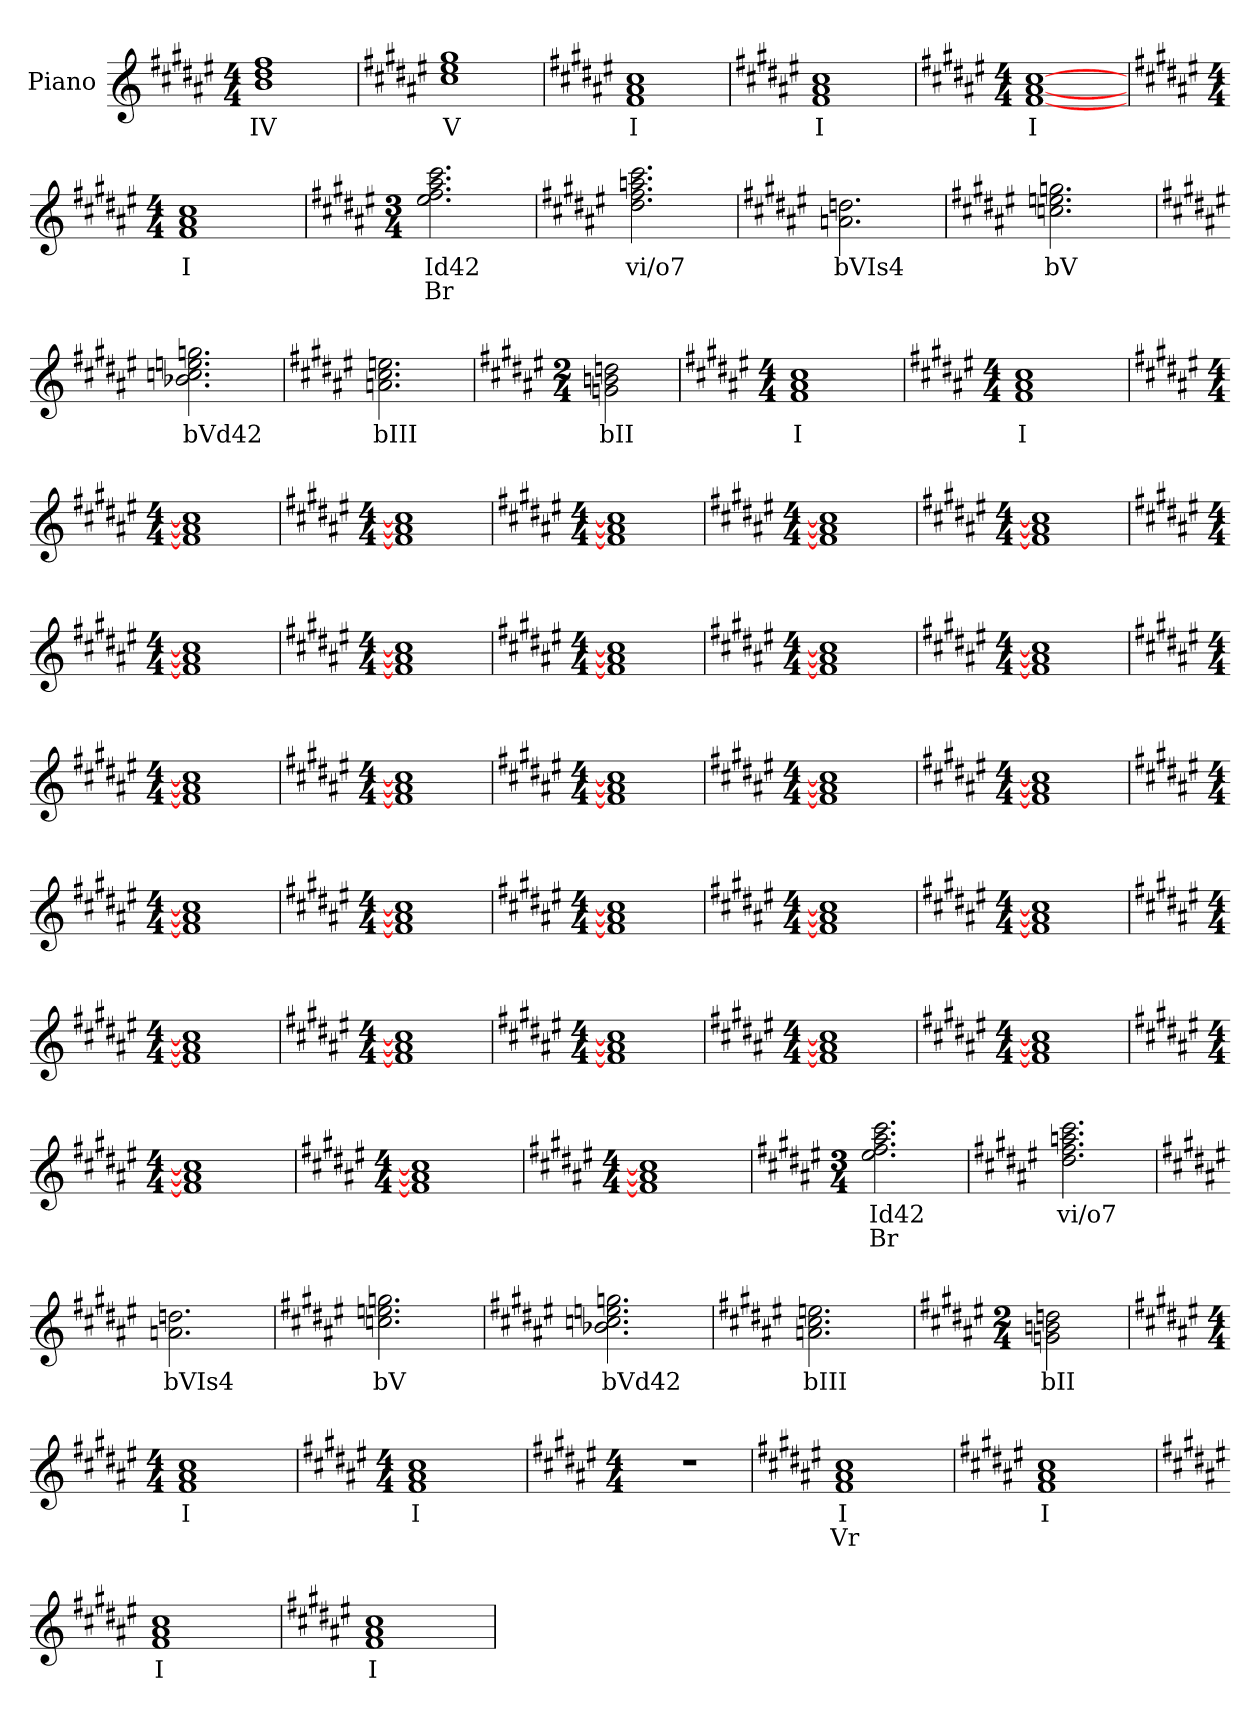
**kern	**text	**text
*part1	*part1	*part1
*staff1	*staff1	*staff1
*I"Piano	*	*
*I'Pno	*	*
*k[f#c#g#d#a#e#]	*	*
*F#:	*	*
*M4/4	*	*
=	=	=
1b 1dd# 1ff#	IV	.
=	=	=
*k[f#c#g#d#a#e#]	*	*
*F#:	*	*
1cc# 1ee# 1gg#	V	.
=	=	=
*k[f#c#g#d#a#e#]	*	*
*F#:	*	*
1f# 1a# 1cc#	I	.
=	=	=
*k[f#c#g#d#a#e#]	*	*
*F#:	*	*
1f# 1a# 1cc#	I	.
=	=	=
*k[f#c#g#d#a#e#]	*	*
*F#:	*	*
*M4/4	*	*
[1f# [1a# [1cc#	I	.
=	=	=
*k[f#c#g#d#a#e#]	*	*
*F#:	*	*
*M4/4	*	*
1f# 1a# 1cc#	I	.
=	=	=
*k[f#c#g#d#a#e#]	*	*
*F#:	*	*
*M3/4	*	*
2.ee# 2.ff# 2.aa# 2.ccc#	Id42	Br
=	=	=
*k[f#c#g#d#a#e#]	*	*
*F#:	*	*
2.dd# 2.ff# 2.aan 2.ccc#	vi/o7	.
=	=	=
*k[f#c#g#d#a#e#]	*	*
*F#:	*	*
2.an 2.ddn	bVIs4	.
=	=	=
*k[f#c#g#d#a#e#]	*	*
*F#:	*	*
2.ccn 2.een 2.ggn	bV	.
=	=	=
*k[f#c#g#d#a#e#]	*	*
*F#:	*	*
2.b-X 2.ccn 2.een 2.ggn	bVd42	.
=	=	=
*k[f#c#g#d#a#e#]	*	*
*F#:	*	*
2.an 2.cc# 2.een	bIII	.
=	=	=
*k[f#c#g#d#a#e#]	*	*
*F#:	*	*
*M2/4	*	*
2gn 2bn 2ddn	bII	.
=	=	=
*k[f#c#g#d#a#e#]	*	*
*F#:	*	*
*M4/4	*	*
1f# 1a# 1cc#	I	.
=	=	=
*k[f#c#g#d#a#e#]	*	*
*F#:	*	*
*M4/4	*	*
1f# 1a# 1cc#	I	.
=	=	=
*k[f#c#g#d#a#e#]	*	*
*F#:	*	*
*M4/4	*	*
1f#] 1a#] 1cc#]	.	.
=	=	=
*k[f#c#g#d#a#e#]	*	*
*F#:	*	*
*M4/4	*	*
1f#] 1a#] 1cc#]	.	.
=	=	=
*k[f#c#g#d#a#e#]	*	*
*F#:	*	*
*M4/4	*	*
1f#] 1a#] 1cc#]	.	.
=	=	=
*k[f#c#g#d#a#e#]	*	*
*F#:	*	*
*M4/4	*	*
1f#] 1a#] 1cc#]	.	.
=	=	=
*k[f#c#g#d#a#e#]	*	*
*F#:	*	*
*M4/4	*	*
1f#] 1a#] 1cc#]	.	.
=	=	=
*k[f#c#g#d#a#e#]	*	*
*F#:	*	*
*M4/4	*	*
1f#] 1a#] 1cc#]	.	.
=	=	=
*k[f#c#g#d#a#e#]	*	*
*F#:	*	*
*M4/4	*	*
1f#] 1a#] 1cc#]	.	.
=	=	=
*k[f#c#g#d#a#e#]	*	*
*F#:	*	*
*M4/4	*	*
1f#] 1a#] 1cc#]	.	.
=	=	=
*k[f#c#g#d#a#e#]	*	*
*F#:	*	*
*M4/4	*	*
1f#] 1a#] 1cc#]	.	.
=	=	=
*k[f#c#g#d#a#e#]	*	*
*F#:	*	*
*M4/4	*	*
1f#] 1a#] 1cc#]	.	.
=	=	=
*k[f#c#g#d#a#e#]	*	*
*F#:	*	*
*M4/4	*	*
1f#] 1a#] 1cc#]	.	.
=	=	=
*k[f#c#g#d#a#e#]	*	*
*F#:	*	*
*M4/4	*	*
1f#] 1a#] 1cc#]	.	.
=	=	=
*k[f#c#g#d#a#e#]	*	*
*F#:	*	*
*M4/4	*	*
1f#] 1a#] 1cc#]	.	.
=	=	=
*k[f#c#g#d#a#e#]	*	*
*F#:	*	*
*M4/4	*	*
1f#] 1a#] 1cc#]	.	.
=	=	=
*k[f#c#g#d#a#e#]	*	*
*F#:	*	*
*M4/4	*	*
1f#] 1a#] 1cc#]	.	.
=	=	=
*k[f#c#g#d#a#e#]	*	*
*F#:	*	*
*M4/4	*	*
1f#] 1a#] 1cc#]	.	.
=	=	=
*k[f#c#g#d#a#e#]	*	*
*F#:	*	*
*M4/4	*	*
1f#] 1a#] 1cc#]	.	.
=	=	=
*k[f#c#g#d#a#e#]	*	*
*F#:	*	*
*M4/4	*	*
1f#] 1a#] 1cc#]	.	.
=	=	=
*k[f#c#g#d#a#e#]	*	*
*F#:	*	*
*M4/4	*	*
1f#] 1a#] 1cc#]	.	.
=	=	=
*k[f#c#g#d#a#e#]	*	*
*F#:	*	*
*M4/4	*	*
1f#] 1a#] 1cc#]	.	.
=	=	=
*k[f#c#g#d#a#e#]	*	*
*F#:	*	*
*M4/4	*	*
1f#] 1a#] 1cc#]	.	.
=	=	=
*k[f#c#g#d#a#e#]	*	*
*F#:	*	*
*M4/4	*	*
1f#] 1a#] 1cc#]	.	.
=	=	=
*k[f#c#g#d#a#e#]	*	*
*F#:	*	*
*M4/4	*	*
1f#] 1a#] 1cc#]	.	.
=	=	=
*k[f#c#g#d#a#e#]	*	*
*F#:	*	*
*M4/4	*	*
1f#] 1a#] 1cc#]	.	.
=	=	=
*k[f#c#g#d#a#e#]	*	*
*F#:	*	*
*M4/4	*	*
1f#] 1a#] 1cc#]	.	.
=	=	=
*k[f#c#g#d#a#e#]	*	*
*F#:	*	*
*M4/4	*	*
1f#] 1a#] 1cc#]	.	.
=	=	=
*k[f#c#g#d#a#e#]	*	*
*F#:	*	*
*M4/4	*	*
1f#] 1a#] 1cc#]	.	.
=	=	=
*k[f#c#g#d#a#e#]	*	*
*F#:	*	*
*M4/4	*	*
1f#] 1a#] 1cc#]	.	.
=	=	=
*k[f#c#g#d#a#e#]	*	*
*F#:	*	*
*M3/4	*	*
2.ee# 2.ff# 2.aa# 2.ccc#	Id42	Br
=	=	=
*k[f#c#g#d#a#e#]	*	*
*F#:	*	*
2.dd# 2.ff# 2.aan 2.ccc#	vi/o7	.
=	=	=
*k[f#c#g#d#a#e#]	*	*
*F#:	*	*
2.an 2.ddn	bVIs4	.
=	=	=
*k[f#c#g#d#a#e#]	*	*
*F#:	*	*
2.ccn 2.een 2.ggn	bV	.
=	=	=
*k[f#c#g#d#a#e#]	*	*
*F#:	*	*
2.b-X 2.ccn 2.een 2.ggn	bVd42	.
=	=	=
*k[f#c#g#d#a#e#]	*	*
*F#:	*	*
2.an 2.cc# 2.een	bIII	.
=	=	=
*k[f#c#g#d#a#e#]	*	*
*F#:	*	*
*M2/4	*	*
2gn 2bn 2ddn	bII	.
=	=	=
*k[f#c#g#d#a#e#]	*	*
*F#:	*	*
*M4/4	*	*
1f# 1a# 1cc#	I	.
=	=	=
*k[f#c#g#d#a#e#]	*	*
*F#:	*	*
*M4/4	*	*
1f# 1a# 1cc#	I	.
=	=	=
*k[f#c#g#d#a#e#]	*	*
*F#:	*	*
*M4/4	*	*
1r	.	.
=	=	=
*k[f#c#g#d#a#e#]	*	*
*F#:	*	*
1f# 1a# 1cc#	I	Vr
=	=	=
*k[f#c#g#d#a#e#]	*	*
*F#:	*	*
1f# 1a# 1cc#	I	.
=	=	=
*k[f#c#g#d#a#e#]	*	*
*F#:	*	*
1f# 1a# 1cc#	I	.
=	=	=
*k[f#c#g#d#a#e#]	*	*
*F#:	*	*
1f# 1a# 1cc#	I	.
=	=	=
*-	*-	*-
